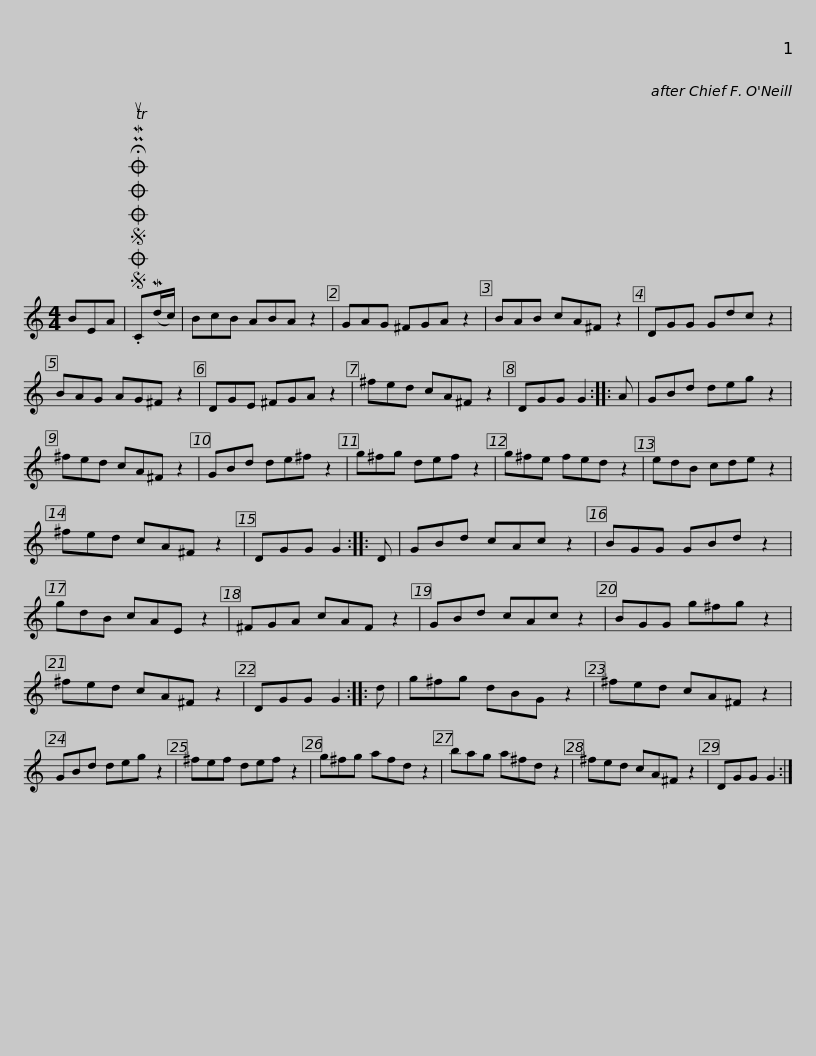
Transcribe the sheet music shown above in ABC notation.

X:1
L:1/8
M:4/4
I:linebreak $
K:C
V:1 treble
V:1
 BEA |SOSOOO .!fermata!PMTuC(Md/c/) | BcB ABA z2 | GAG ^FGA z2 | BAB cA^F z2 | %5
 DGG Gdc z2 | BAG AG^F z2 |$ DGE ^FGA z2 | ^fed cA^F z2 | DGG G2 :: %10
 A | GBd deg z2 | ^fed cA^F z2 | GBd de^f z2 |$ g^fg def z2 | %15
 g^fe fed z2 | edB cde z2 | ^fed cA^F z2 | DGG G2 :: D | %20
 GBd cAc z2 |$ BGG GBd z2 | gdB cAE z2 | ^FGA cAF z2 | GBd cAc z2 | %25
 BGG g^fg z2 | ^fed cA^F z2 |$ DGG G2 :: d | g^fg dBG z2 | %30
 ^fed cA^F z2 | GBd deg z2 | ^fef def z2 | g^fg afd z2 |$ bag a^fd z2 | %35
 ^fed cA^F z2 | DGG G2 :| %37
